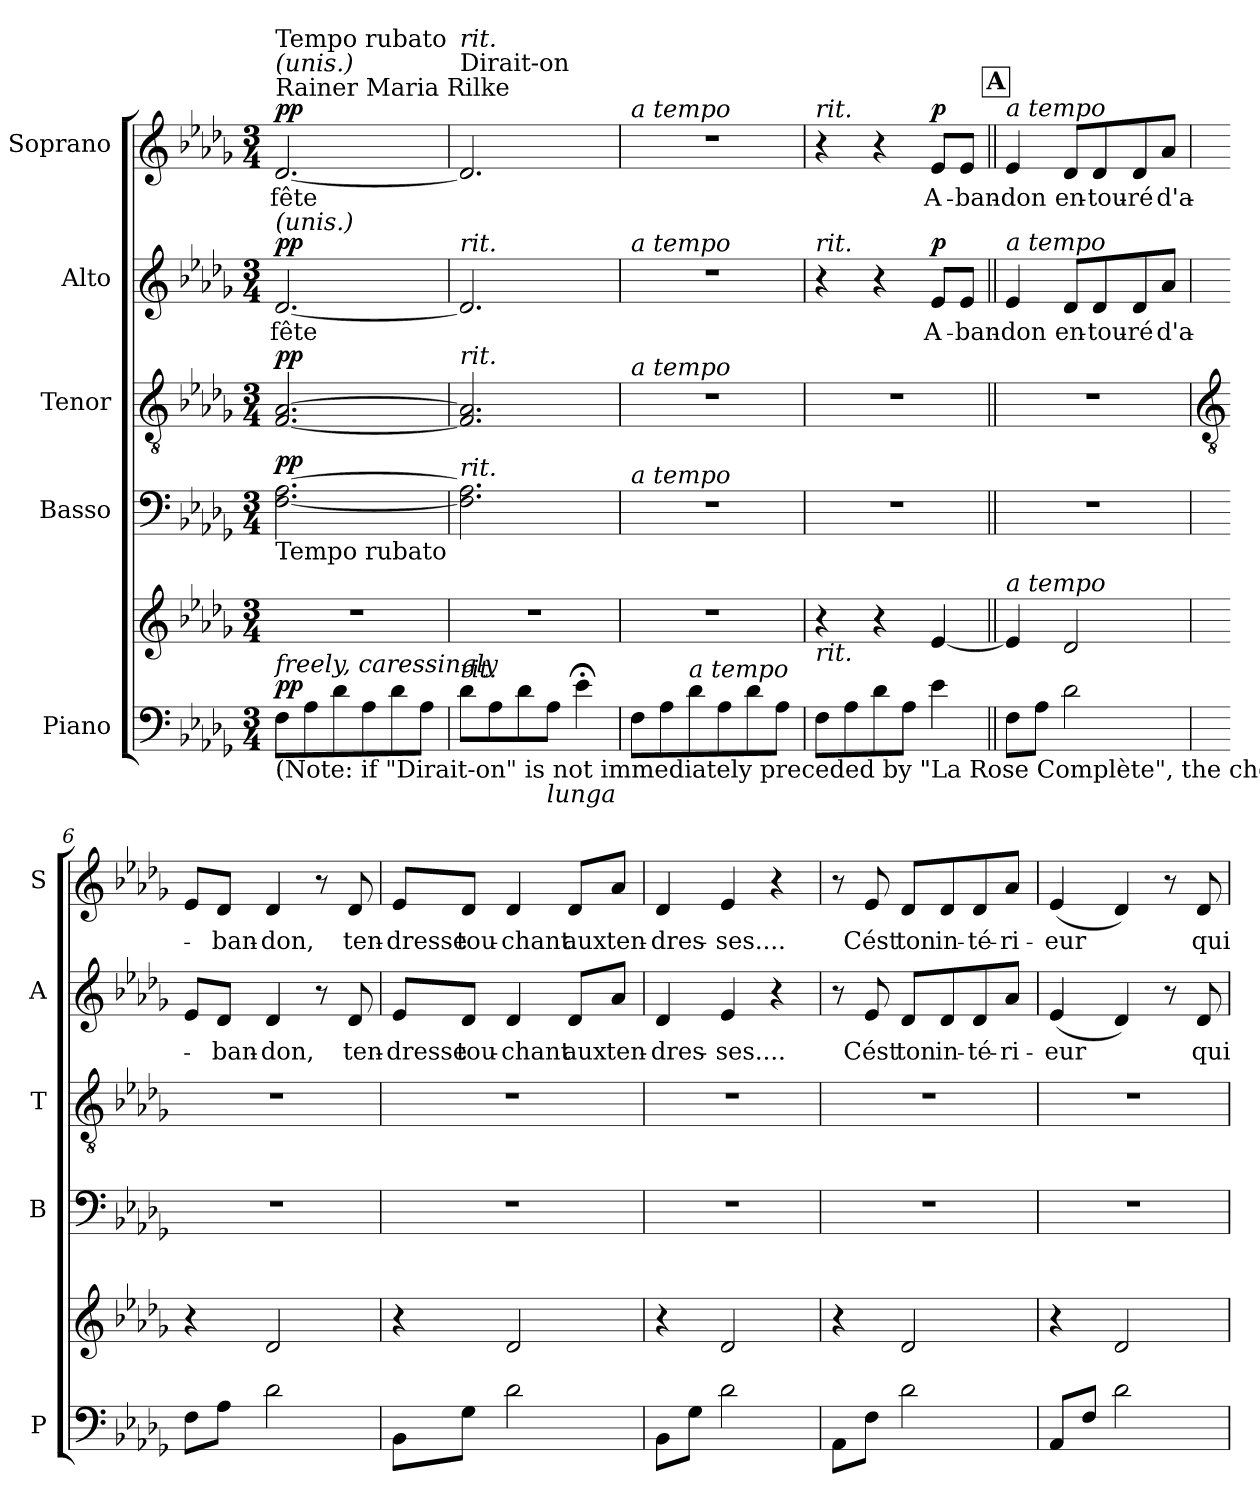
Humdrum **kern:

**kern	**kern	**dynam	**kern	**dynam	**kern	**dynam	**kern	**text	**dynam	**kern	**text	**dynam
*part5	*part5	*part5	*part4	*part4	*part3	*part3	*part2	*part2	*part2	*part1	*part1	*part1
*staff6	*staff5	*staff5/6	*staff4	*staff4	*staff3	*staff3	*staff2	*staff2	*staff2	*staff1	*staff1	*staff1
*I"Piano	*	*	*I"Basso	*	*I"Tenor	*	*I"Alto	*	*	*I"Soprano	*	*
*I'P	*	*	*I'B	*	*I'T	*	*I'A	*	*	*I'S	*	*
*clefF4	*clefG2	*	*clefF4	*	*clefGv2	*	*clefG2	*	*	*clefG2	*	*
*k[b-e-a-d-g-]	*k[b-e-a-d-g-]	*	*k[b-e-a-d-g-]	*	*k[b-e-a-d-g-]	*	*k[b-e-a-d-g-]	*	*	*k[b-e-a-d-g-]	*	*
*D-:	*D-:	*	*D-:	*	*D-:	*	*D-:	*	*	*D-:	*	*
*M3/4	*M3/4	*	*M3/4	*	*M3/4	*	*M3/4	*	*	*M3/4	*	*
*MM108	*MM108	*	*MM108	*	*MM108	*	*MM108	*	*	*MM108	*	*
=1	=1	=1	=1	=1	=1	=1	=1	=1	=1	=1	=1	=1
!	!	!	!	!	!	!	!	!	!	!LO:TX:a:t=Rainer Maria Rilke	!	!
!	!	!	!	!	!	!	!	!	!	!LO:TX:a:i:t=(unis.)	!	!
!	!	!	!	!	!	!	!	!	!	!LO:TX:a:t=Tempo rubato	!	!
!	!	!	!	!	!	!	!LO:TX:a:i:t=(unis.)	!	!	!	!	!
!	!	!	!LO:TX:b:t=Tempo rubato	!	!	!	!	!	!	!	!	!
!LO:TX:b:t=(Note&colon; if "Dirait-on" is not immediately preceded by "La Rose Complète", the chorus will begin in measure 4)	!	!	!	!	!	!	!	!	!	!	!	!
!LO:TX:a:i:t=freely, caressingly	!	!	!	!	!	!	!	!	!	!	!	!
!	!	!LO:DY:a=2	!	!LO:DY:a	!	!LO:DY:a	!	!LO:LY:b	!LO:DY:a	!	!LO:LY:b	!LO:DY:a
8F\L	2.r	pp	[2.F\ [2.A-\	pp	[2.F/ [2.A-/	pp	[2.d-/	fête	pp	[2.d-/	fête	pp
8A-\	.	.	.	.	.	.	.	.	.	.	.	.
8d-\	.	.	.	.	.	.	.	.	.	.	.	.
8A-\	.	.	.	.	.	.	.	.	.	.	.	.
8d-\	.	.	.	.	.	.	.	.	.	.	.	.
8A-\J	.	.	.	.	.	.	.	.	.	.	.	.
=2	=2	=2	=2	=2	=2	=2	=2	=2	=2	=2	=2	=2
!	!	!	!	!	!	!	!	!	!	!LO:TX:a:t=Dirait-on	!	!
!	!	!	!	!	!	!	!	!	!	!LO:TX:a:i:t=rit.	!	!
!	!	!	!	!	!	!	!LO:TX:a:i:t=rit.	!	!	!	!	!
!	!	!	!	!	!LO:TX:a:i:t=rit.	!	!	!	!	!	!	!
!	!	!	!LO:TX:a:i:t=rit.	!	!	!	!	!	!	!	!	!
!LO:TX:a:i:t=rit.	!	!	!	!	!	!	!	!	!	!	!	!
8d-\L	2.r	.	2.F\] 2.A-\]	.	2.F/] 2.A-/]	.	2.d-/]	.	.	2.d-/]	.	.
8A-\	.	.	.	.	.	.	.	.	.	.	.	.
8d-\	.	.	.	.	.	.	.	.	.	.	.	.
!LO:TX:b:i:t=lunga	!	!	!	!	!	!	!	!	!	!	!	!
8A-\J	.	.	.	.	.	.	.	.	.	.	.	.
4e-;<\	.	.	.	.	.	.	.	.	.	.	.	.
=3	=3	=3	=3	=3	=3	=3	=3	=3	=3	=3	=3	=3
!	!	!	!	!	!	!	!	!	!	!LO:TX:a:i:t=a tempo	!	!
!	!	!	!	!	!	!	!LO:TX:a:i:t=a tempo	!	!	!	!	!
!	!	!	!	!	!LO:TX:a:i:t=a tempo	!	!	!	!	!	!	!
!	!	!	!LO:TX:a:i:t=a tempo	!	!	!	!	!	!	!	!	!
8F\L	2.r	.	2.r	.	2.r	.	2.r	.	.	2.r	.	.
8A-\	.	.	.	.	.	.	.	.	.	.	.	.
!LO:TX:a:i:t=a tempo	!	!	!	!	!	!	!	!	!	!	!	!
8d-\	.	.	.	.	.	.	.	.	.	.	.	.
8A-\	.	.	.	.	.	.	.	.	.	.	.	.
8d-\	.	.	.	.	.	.	.	.	.	.	.	.
8A-\J	.	.	.	.	.	.	.	.	.	.	.	.
=4	=4	=4	=4	=4	=4	=4	=4	=4	=4	=4	=4	=4
!	!	!	!	!	!	!	!	!	!	!LO:TX:a:i:t=rit.	!	!
!	!	!	!	!	!	!	!LO:TX:a:i:t=rit.	!	!	!	!	!
!	!LO:TX:b:i:t=rit.	!	!	!	!	!	!	!	!	!	!	!
8F\L	4r	.	2.r	.	2.r	.	4r	.	.	4r	.	.
8A-\	.	.	.	.	.	.	.	.	.	.	.	.
8d-\	4r	.	.	.	.	.	4r	.	.	4r	.	.
8A-\J	.	.	.	.	.	.	.	.	.	.	.	.
!	!	!	!	!	!	!	!	!LO:LY:b	!LO:DY:a	!	!LO:LY:b	!LO:DY:a
4e-\	([4e-/	.	.	.	.	.	8e-/L	A-	p	8e-/L	A-	p
!	!	!	!	!	!	!	!	!LO:LY:b	!	!	!LO:LY:b	!
.	.	.	.	.	.	.	8e-/J	-ban-	.	8e-/J	-ban-	.
!!LO:REH:place=s1:a:B:fs=14:t=A
=5||	=5||	=5||	=5||	=5||	=5||	=5||	=5||	=5||	=5||	=5||	=5||	=5||
!	!	!	!	!	!	!	!	!	!	!LO:TX:a:i:t=a tempo	!	!
!	!	!	!	!	!	!	!LO:TX:a:i:t=a tempo	!	!	!	!	!
!	!LO:TX:a:i:t=a tempo	!	!	!	!	!	!	!	!	!	!	!
!	!	!	!	!	!	!	!	!LO:LY:b	!	!	!LO:LY:b	!
8F\L	4e-/]	.	2.r	.	2.r	.	4e-/	-don	.	4e-/	-don	.
8A-\J	.	.	.	.	.	.	.	.	.	.	.	.
!	!	!	!	!	!	!	!	!LO:LY:b	!	!	!LO:LY:b	!
2d-\)	2d-/	.	.	.	.	.	8d-/L	en-	.	8d-/L	en-	.
!	!	!	!	!	!	!	!	!LO:LY:b	!	!	!LO:LY:b	!
.	.	.	.	.	.	.	8d-/	-tou-	.	8d-/	-tou-	.
!	!	!	!	!	!	!	!	!LO:LY:b	!	!	!LO:LY:b	!
.	.	.	.	.	.	.	8d-/	-ré	.	8d-/	-ré	.
!	!	!	!	!	!	!	!	!LO:LY:b	!	!	!LO:LY:b	!
.	.	.	.	.	.	.	8a-/J	d'a-	.	8a-/J	d'a-	.
!!LO:LB:g=z
=6	=6	=6	=6	=6	=6	=6	=6	=6	=6	=6	=6	=6
*	*	*	*	*	*clefGv2	*	*	*	*	*	*	*
8F\L	4r	.	2.r	.	2.r	.	8e-/L	.	.	8e-/L	.	.
!	!	!	!	!	!	!	!	!LO:LY:b	!	!	!LO:LY:b	!
8A-\J	.	.	.	.	.	.	8d-/J	-ban-	.	8d-/J	-ban-	.
!	!	!	!	!	!	!	!	!LO:LY:b	!	!	!LO:LY:b	!
2d-\	2d-/	.	.	.	.	.	4d-/	-don,	.	4d-/	-don,	.
.	.	.	.	.	.	.	8r	.	.	8r	.	.
!	!	!	!	!	!	!	!	!LO:LY:b	!	!	!LO:LY:b	!
.	.	.	.	.	.	.	8d-/	ten-	.	8d-/	ten-	.
=7	=7	=7	=7	=7	=7	=7	=7	=7	=7	=7	=7	=7
!	!	!	!	!	!	!	!	!LO:LY:b	!	!	!LO:LY:b	!
8BB-\L	4r	.	2.r	.	2.r	.	8e-/L	-dresse	.	8e-/L	-dresse	.
!	!	!	!	!	!	!	!	!LO:LY:b	!	!	!LO:LY:b	!
8G-\J	.	.	.	.	.	.	8d-/J	tou-	.	8d-/J	tou-	.
!	!	!	!	!	!	!	!	!LO:LY:b	!	!	!LO:LY:b	!
2d-\	2d-/	.	.	.	.	.	4d-/	-chant	.	4d-/	-chant	.
!	!	!	!	!	!	!	!	!LO:LY:b	!	!	!LO:LY:b	!
.	.	.	.	.	.	.	8d-/L	aux	.	8d-/L	aux	.
!	!	!	!	!	!	!	!	!LO:LY:b	!	!	!LO:LY:b	!
.	.	.	.	.	.	.	8a-/J	ten-	.	8a-/J	ten-	.
=8	=8	=8	=8	=8	=8	=8	=8	=8	=8	=8	=8	=8
!	!	!	!	!	!	!	!	!LO:LY:b	!	!	!LO:LY:b	!
8BB-\L	4r	.	2.r	.	2.r	.	4d-/	-dres-	.	4d-/	-dres-	.
8G-\J	.	.	.	.	.	.	.	.	.	.	.	.
!	!	!	!	!	!	!	!	!LO:LY:b	!	!	!LO:LY:b	!
2d-\	2d-/	.	.	.	.	.	4e-/	-ses....	.	4e-/	-ses....	.
.	.	.	.	.	.	.	4r	.	.	4r	.	.
=9	=9	=9	=9	=9	=9	=9	=9	=9	=9	=9	=9	=9
8AA-\L	4r	.	2.r	.	2.r	.	8r	.	.	8r	.	.
!	!	!	!	!	!	!	!	!LO:LY:b	!	!	!LO:LY:b	!
8F\J	.	.	.	.	.	.	8e-/	Cést	.	8e-/	Cést	.
!	!	!	!	!	!	!	!	!LO:LY:b	!	!	!LO:LY:b	!
2d-\	2d-/	.	.	.	.	.	8d-/L	ton	.	8d-/L	ton	.
!	!	!	!	!	!	!	!	!LO:LY:b	!	!	!LO:LY:b	!
.	.	.	.	.	.	.	8d-/	in-	.	8d-/	in-	.
!	!	!	!	!	!	!	!	!LO:LY:b	!	!	!LO:LY:b	!
.	.	.	.	.	.	.	8d-/	-té-	.	8d-/	-té-	.
!	!	!	!	!	!	!	!	!LO:LY:b	!	!	!LO:LY:b	!
.	.	.	.	.	.	.	8a-/J	-ri-	.	8a-/J	-ri-	.
=10	=10	=10	=10	=10	=10	=10	=10	=10	=10	=10	=10	=10
!	!	!	!	!	!	!	!	!LO:LY:b	!	!	!LO:LY:b	!
8AA-/L	4r	.	2.r	.	2.r	.	(4e-/	-eur	.	(4e-/	-eur	.
8F/J	.	.	.	.	.	.	.	.	.	.	.	.
2d-\	2d-/	.	.	.	.	.	4d-/)	.	.	4d-/)	.	.
.	.	.	.	.	.	.	8r	.	.	8r	.	.
!	!	!	!	!	!	!	!	!LO:LY:b	!	!	!LO:LY:b	!
.	.	.	.	.	.	.	8d-/	qui	.	8d-/	qui	.
=	=	=	=	=	=	=	=	=	=	=	=	=
*-	*-	*-	*-	*-	*-	*-	*-	*-	*-	*-	*-	*-
